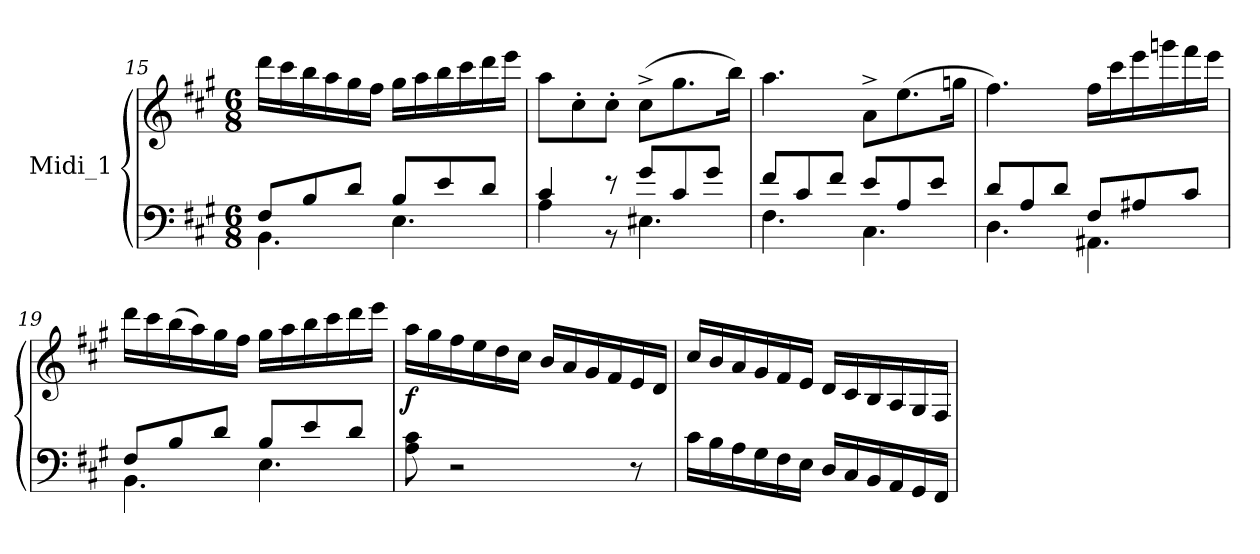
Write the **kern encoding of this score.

**kern	**kern	**dynam
*part1	*part1	*part1
*staff2	*staff1	*staff1/2
*I"Midi_1	*	*
!!LO:LB:g=z
*clefF4	*clefG2	*
*k[f#c#g#]	*k[f#c#g#]	*
*A:	*A:	*
*M6/8	*M6/8	*
=15	=15	=15
*^	*	*
8F#/L	4.BB\	16ddd\LL	.
.	.	16ccc#\	.
8B/	.	16bb\	.
.	.	16aa\	.
8d/J	.	16gg#i\	.
.	.	16ff#\JJ	.
8B/L	4.E\	16gg#\LL	.
.	.	16aa\	.
8e/	.	16bb\	.
.	.	16ccc#\	.
8d/J	.	16ddd\	.
.	.	16eee\JJ	.
=16	=16	=16	=16
4c#/	4A\	8aa\L	.
.	.	8cc#'\	.
8r	8r	8cc#'\J	.
8g#/L	4.E#X\	(>8cc#^\L	.
8c#/	.	8.gg#\	.
8g#/J	.	.	.
.	.	16bb\Jk)	.
=17	=17	=17	=17
*	*	*MM85	*
8f#/L	4.F#\	4.aa\	.
8c#/	.	.	.
8f#/J	.	.	.
8e/L	4.C#\	8a^\L	.
8A/	.	(>8.ee\	.
8e/J	.	.	.
.	.	16ggn\Jk	.
=18	=18	=18	=18
8d/L	4.D\	4.ff#\)	.
8A/	.	.	.
8d/J	.	.	.
8F#/L	4.AA#X\	16ff#\LL	.
.	.	16ccc#\	.
8A#X/	.	16eee\	.
.	.	16gggn\	.
8c#/J	.	16fff#\	.
.	.	16eee\JJ	.
!!LO:LB:g=z
=19	=19	=19	=19
8F#/L	4.BB\	16ddd\LL	.
.	.	16ccc#\	.
8B/	.	(>16bb\	.
.	.	16aa\)	.
8d/J	.	16gg#i\	.
.	.	16ff#\JJ	.
8B/L	4.E\	16gg#\LL	.
.	.	16aa\	.
8e/	.	16bb\	.
.	.	16ccc#\	.
8d/J	.	16ddd\	.
.	.	16eee\JJ	.
*v	*v	*	*
=20	=20	=20
!	!	!LO:DY:b
8A\ 8c#\	16aa\LL	f
.	16gg#\	.
2r	16ff#\	.
.	16ee\	.
.	16dd\	.
.	16cc#\JJ	.
.	16b/LL	.
.	16a/	.
.	16g#/	.
.	16f#/	.
8r	16e/	.
.	16d/JJ	.
=21	=21	=21
16c#\LL	16cc#/LL	.
16B\	16b/	.
16A\	16a/	.
16G#\	16g#/	.
16F#\	16f#/	.
16E\JJ	16e/JJ	.
16D/LL	16d/LL	.
16C#/	16c#/	.
16BB/	16B/	.
16AA/	16A/	.
16GG#/	16G#/	.
16FF#/JJ	16F#/JJ	.
=	=	=
*-	*-	*-
